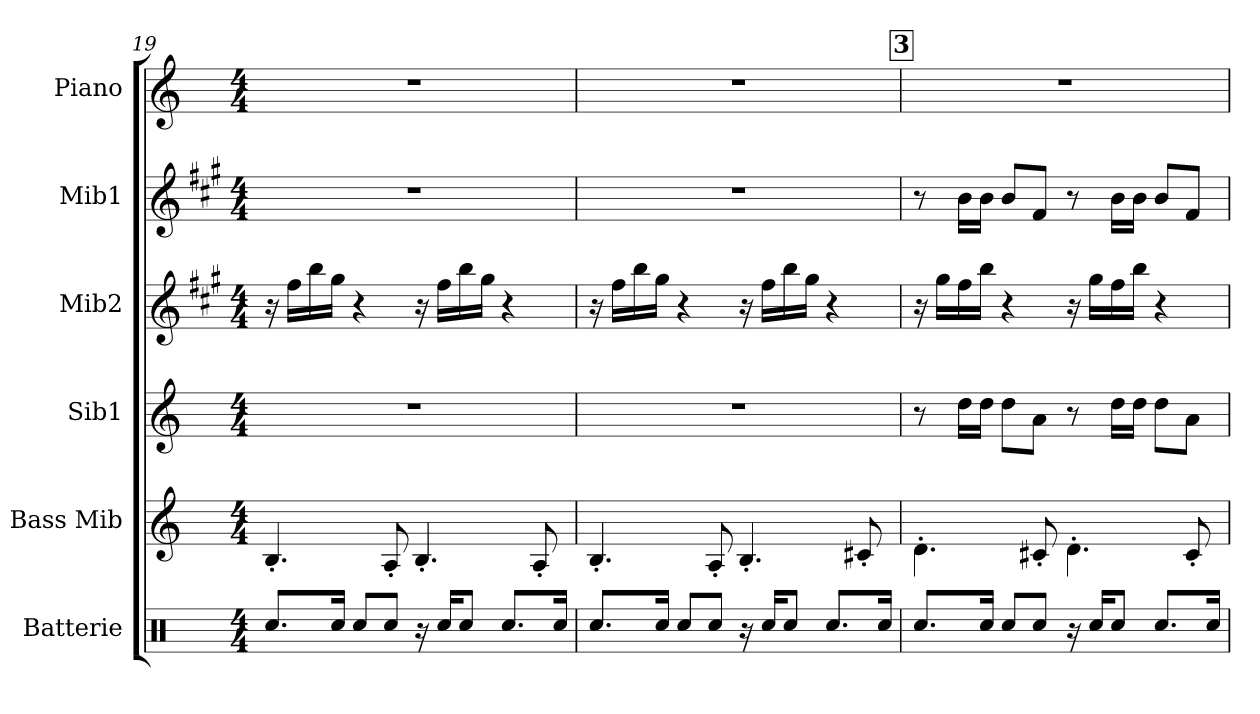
**kern	**kern	**kern	**kern	**kern	**kern
*part6	*part5	*part4	*part3	*part2	*part1
*staff6	*staff5	*staff4	*staff3	*staff2	*staff1
*I"Batterie	*I"Bass Mib	*I"Sib1	*I"Mib2	*I"Mib1	*I"Piano
*I'Batt.	*I'Bass Mib	*I'Sib1	*I'Mib2	*I'Mib1	*I'Pno.
!!LO:PB:g=z
*clefX	*clefG2	*clefG2	*clefG2	*clefG2	*clefG2
*	*ITrd12c21	*ITrd8c14	*ITrd5c9	*ITrd5c9	*
*k[]	*k[]	*k[]	*k[]	*k[]	*k[]
*M4/4	*M4/4	*M4/4	*M4/4	*M4/4	*M4/4
=19	=19	=19	=19	=19	=19
8.Rcc/L	4.BB'/	1r	16r	1r	1r
.	.	.	16a\LL	.	.
.	.	.	16dd\	.	.
16Rcc/Jk	.	.	16b\JJ	.	.
8Rcc/L	.	.	4r	.	.
8Rcc/J	8AA'/	.	.	.	.
16r	4.BB'/	.	16r	.	.
16Rcc/KL	.	.	16a\LL	.	.
8Rcc/J	.	.	16dd\	.	.
.	.	.	16b\JJ	.	.
8.Rcc/L	.	.	4r	.	.
.	8AA'/	.	.	.	.
16Rcc/Jk	.	.	.	.	.
=20	=20	=20	=20	=20	=20
8.Rcc/L	4.BB'/	1r	16r	1r	1r
.	.	.	16a\LL	.	.
.	.	.	16dd\	.	.
16Rcc/Jk	.	.	16b\JJ	.	.
8Rcc/L	.	.	4r	.	.
8Rcc/J	8AA'/	.	.	.	.
16r	4.BB'/	.	16r	.	.
16Rcc/KL	.	.	16a\LL	.	.
8Rcc/J	.	.	16dd\	.	.
.	.	.	16b\JJ	.	.
8.Rcc/L	.	.	4r	.	.
.	8C#X'/	.	.	.	.
16Rcc/Jk	.	.	.	.	.
!!LO:REH:place=s1:a:B:fs=14:t=3
=21	=21	=21	=21	=21	=21
8.Rcc/L	4.D'\	8r	16r	8r	1r
.	.	.	16b\LL	.	.
.	.	16d\LL	16a\	16d\LL	.
16Rcc/Jk	.	16d\JJ	16dd\JJ	16d\JJ	.
8Rcc/L	.	8d\L	4r	8d/L	.
8Rcc/J	8C#X'/	8A\J	.	8A/J	.
16r	4.D'\	8r	16r	8r	.
16Rcc/KL	.	.	16b\LL	.	.
8Rcc/J	.	16d\LL	16a\	16d\LL	.
.	.	16d\JJ	16dd\JJ	16d\JJ	.
8.Rcc/L	.	8d\L	4r	8d/L	.
.	8C#'/	8A\J	.	8A/J	.
16Rcc/Jk	.	.	.	.	.
=	=	=	=	=	=
*-	*-	*-	*-	*-	*-
